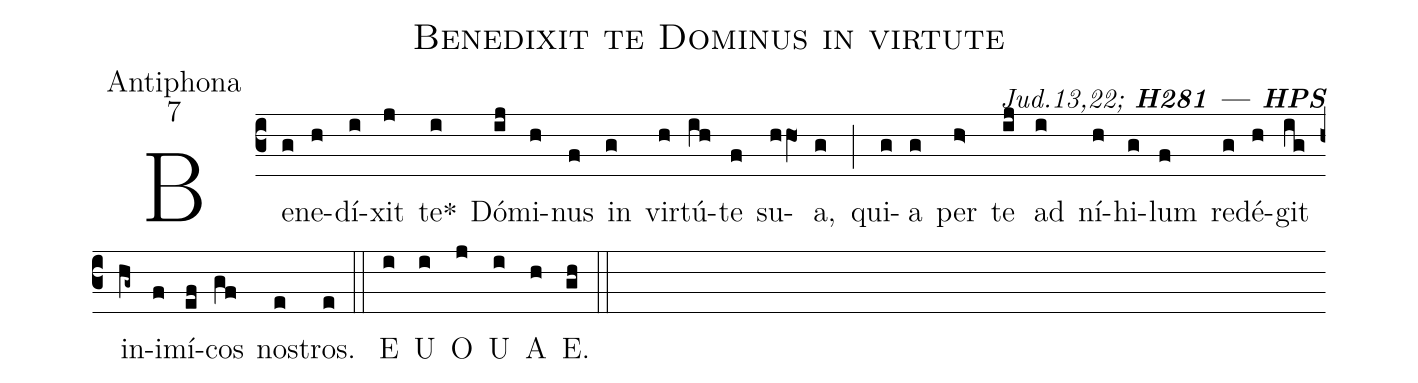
name:Benedixit te Dominus in virtute;
office-part:Antiphona;
mode:7;
commentary:{\itshape\mdseries Jud.13,22;\/} {\bfseries H281 --- HPS};
%%
(c3) Be(g)ne(h)dí(i)xit(j) te<sp>*</sp>(i) Dó(ij)mi(h)nus(f) in(g) vir(h)tú(ih)te(f) su(hhO1)a,(g) (;)
qui(g)a(g) per(h>) te(ij) ad(i) ní(h)hi(g)lum(f) re(g)dé(h)git(ig) in(hg~)i(f)mí(ef)cos(gf) no(e)stros.(e) (::)
<eu> E(i) U(i) O(j) U(i) A(h) E.(gh) </eu> (::)
